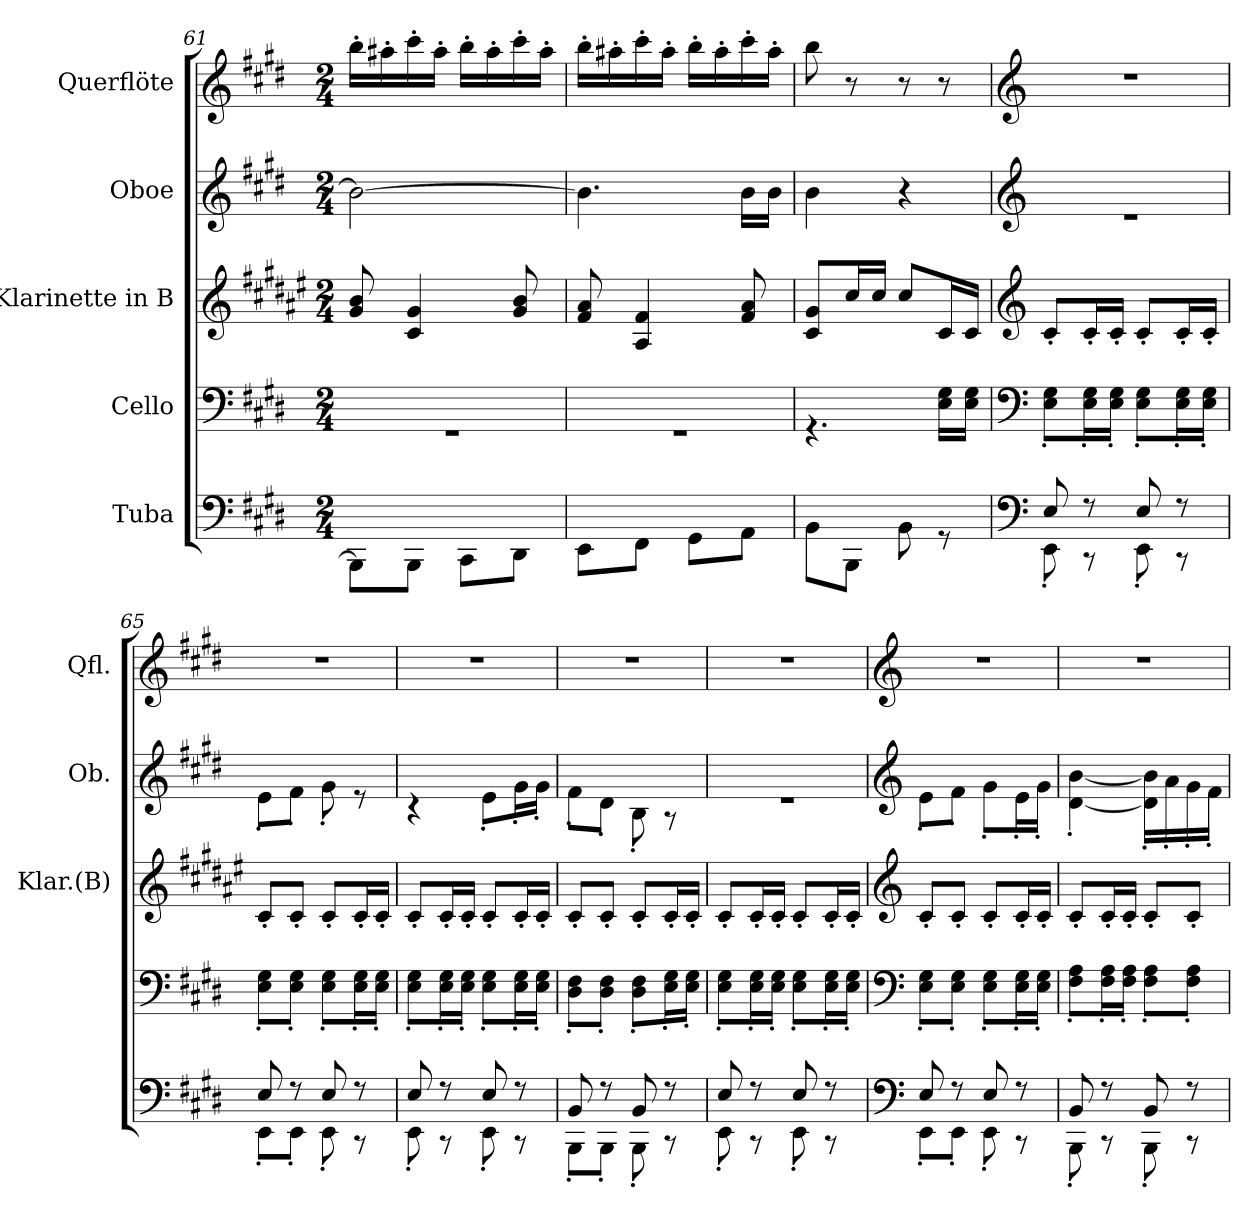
**kern	**kern	**kern	**kern	**kern
*part5	*part4	*part3	*part2	*part1
*staff5	*staff4	*staff3	*staff2	*staff1
*I"Tuba	*I"Cello	*I"Klarinette in B	*I"Oboe	*I"Querflöte
*	*	*I'Klar.(B)	*I'Ob.	*I'Qfl.
*clefF4	*clefF4	*clefG2	*clefG2	*clefG2
*	*	*ITrd1c2	*	*
*k[f#c#g#d#]	*k[f#c#g#d#]	*k[f#c#g#d#]	*k[f#c#g#d#]	*k[f#c#g#d#]
*M2/4	*M2/4	*M2/4	*M2/4	*M2/4
=61	=61	=61	=61	=61
*^	*^	*	*	*
2ryy	8BBB\L]	2ryy	2r	8f#/ 8a/	2b\_	16bb'\LL
.	.	.	.	.	.	16aa#X'\
.	8BBB\J	.	.	4B/ 4f#/	.	16ccc#'\
.	.	.	.	.	.	16aa#'\JJ
.	8CC#\L	.	.	.	.	16bb'\LL
.	.	.	.	.	.	16aa#'\
.	8DD#\J	.	.	8f#/ 8a/	.	16ccc#'\
.	.	.	.	.	.	16aa#'\JJ
=62	=62	=62	=62	=62	=62	=62
2ryy	8EE\L	2ryy	2r	8e/ 8g#/	4.b\]	16bb'\LL
.	.	.	.	.	.	16aa#X'\
.	8FF#\J	.	.	4G#/ 4e/	.	16ccc#'\
.	.	.	.	.	.	16aa#'\JJ
.	8GG#\L	.	.	.	.	16bb'\LL
.	.	.	.	.	.	16aa#'\
.	8AA\J	.	.	8e/ 8g#/	16b\LL	16ccc#'\
.	.	.	.	.	16b\JJ	16aa#'\JJ
=63	=63	=63	=63	=63	=63	=63
2ryy	8BB\L	2ryy	4.r	8B/ 8f#/L	4b\	8bb\
.	8BBB\J	.	.	16b/L	.	8r
.	.	.	.	16b/JJ	.	.
.	8BB\	.	.	8b/L	4r	8r
.	8r	.	16E\ 16G#\LL	16B/L	.	8r
.	.	.	16E\ 16G#\JJ	16B/JJ	.	.
!!LO:LB:g=z
=64	=64	=64	=64	=64	=64	=64
*clefF4	*	*clefF4	*	*clefG2	*clefG2	*clefG2
*	*	*	*	*	*^	*
8E/	8EE'\	2ryy	8E\' 8G#\'L	8B'/L	2ryy	2r	2r
8r	8r	.	16E\' 16G#\'L	16B'/L	.	.	.
.	.	.	16E\' 16G#\'JJ	16B'/JJ	.	.	.
8E/	8EE'\	.	8E\' 8G#\'L	8B'/L	.	.	.
8r	8r	.	16E\' 16G#\'L	16B'/L	.	.	.
.	.	.	16E\' 16G#\'JJ	16B'/JJ	.	.	.
=65	=65	=65	=65	=65	=65	=65	=65
8E/	8EE'\L	2ryy	8E\' 8G#\'L	8B'/L	2ryy	8e'\L	2r
8r	8EE'\J	.	8E\' 8G#\'J	8B'/J	.	8f#'\J	.
8E/	8EE'\	.	8E\' 8G#\'L	8B'/L	.	8g#'\	.
8r	8r	.	16E\' 16G#\'L	16B'/L	.	8r	.
.	.	.	16E\' 16G#\'JJ	16B'/JJ	.	.	.
=66	=66	=66	=66	=66	=66	=66	=66
8E/	8EE'\	2ryy	8E\' 8G#\'L	8B'/L	2ryy	4r	2r
8r	8r	.	16E\' 16G#\'L	16B'/L	.	.	.
.	.	.	16E\' 16G#\'JJ	16B'/JJ	.	.	.
8E/	8EE'\	.	8E\' 8G#\'L	8B'/L	.	8e'\L	.
8r	8r	.	16E\' 16G#\'L	16B'/L	.	16g#'\L	.
.	.	.	16E\' 16G#\'JJ	16B'/JJ	.	16g#'\JJ	.
=67	=67	=67	=67	=67	=67	=67	=67
8BB/	8BBB'\L	2ryy	8D#\' 8F#\'L	8B'/L	2ryy	8f#'\L	2r
8r	8BBB'\J	.	8D#\' 8F#\'J	8B'/J	.	8d#'\J	.
8BB/	8BBB'\	.	8D#\' 8F#\'L	8B'/L	.	8B'\	.
8r	8r	.	16E\' 16G#\'L	16B'/L	.	8r	.
.	.	.	16E\' 16G#\'JJ	16B'/JJ	.	.	.
=68	=68	=68	=68	=68	=68	=68	=68
8E/	8EE'\	2ryy	8E\' 8G#\'L	8B'/L	2ryy	2r	2r
8r	8r	.	16E\' 16G#\'L	16B'/L	.	.	.
.	.	.	16E\' 16G#\'JJ	16B'/JJ	.	.	.
8E/	8EE'\	.	8E\' 8G#\'L	8B'/L	.	.	.
8r	8r	.	16E\' 16G#\'L	16B'/L	.	.	.
.	.	.	16E\' 16G#\'JJ	16B'/JJ	.	.	.
!!LO:PB:g=z
=69	=69	=69	=69	=69	=69	=69	=69
*clefF4	*	*clefF4	*	*clefG2	*clefG2	*	*clefG2
8E/	8EE'\L	2ryy	8E\' 8G#\'L	8B'/L	2ryy	8e'\L	2r
8r	8EE'\J	.	8E\' 8G#\'J	8B'/J	.	8f#'\J	.
8E/	8EE'\	.	8E\' 8G#\'L	8B'/L	.	8g#'\L	.
8r	8r	.	16E\' 16G#\'L	16B'/L	.	16e'\L	.
.	.	.	16E\' 16G#\'JJ	16B'/JJ	.	16g#'\JJ	.
=70	=70	=70	=70	=70	=70	=70	=70
8BB/	8BBB'\	2ryy	8F#\' 8A\'L	8B'/L	2ryy	[4d#\' [4b\'	2r
8r	8r	.	16F#\' 16A\'L	16B'/L	.	.	.
.	.	.	16F#\' 16A\'JJ	16B'/JJ	.	.	.
8BB/	8BBB'\	.	8F#\' 8A\'L	8B'/L	.	16d#\]' 16b\]'LL	.
.	.	.	.	.	.	16a'\	.
8r	8r	.	8F#\' 8A\'J	8B'/J	.	16g#'\	.
.	.	.	.	.	.	16f#'\JJ	.
*v	*v	*	*	*	*v	*v	*
*	*v	*v	*	*	*
=	=	=	=	=
*-	*-	*-	*-	*-
